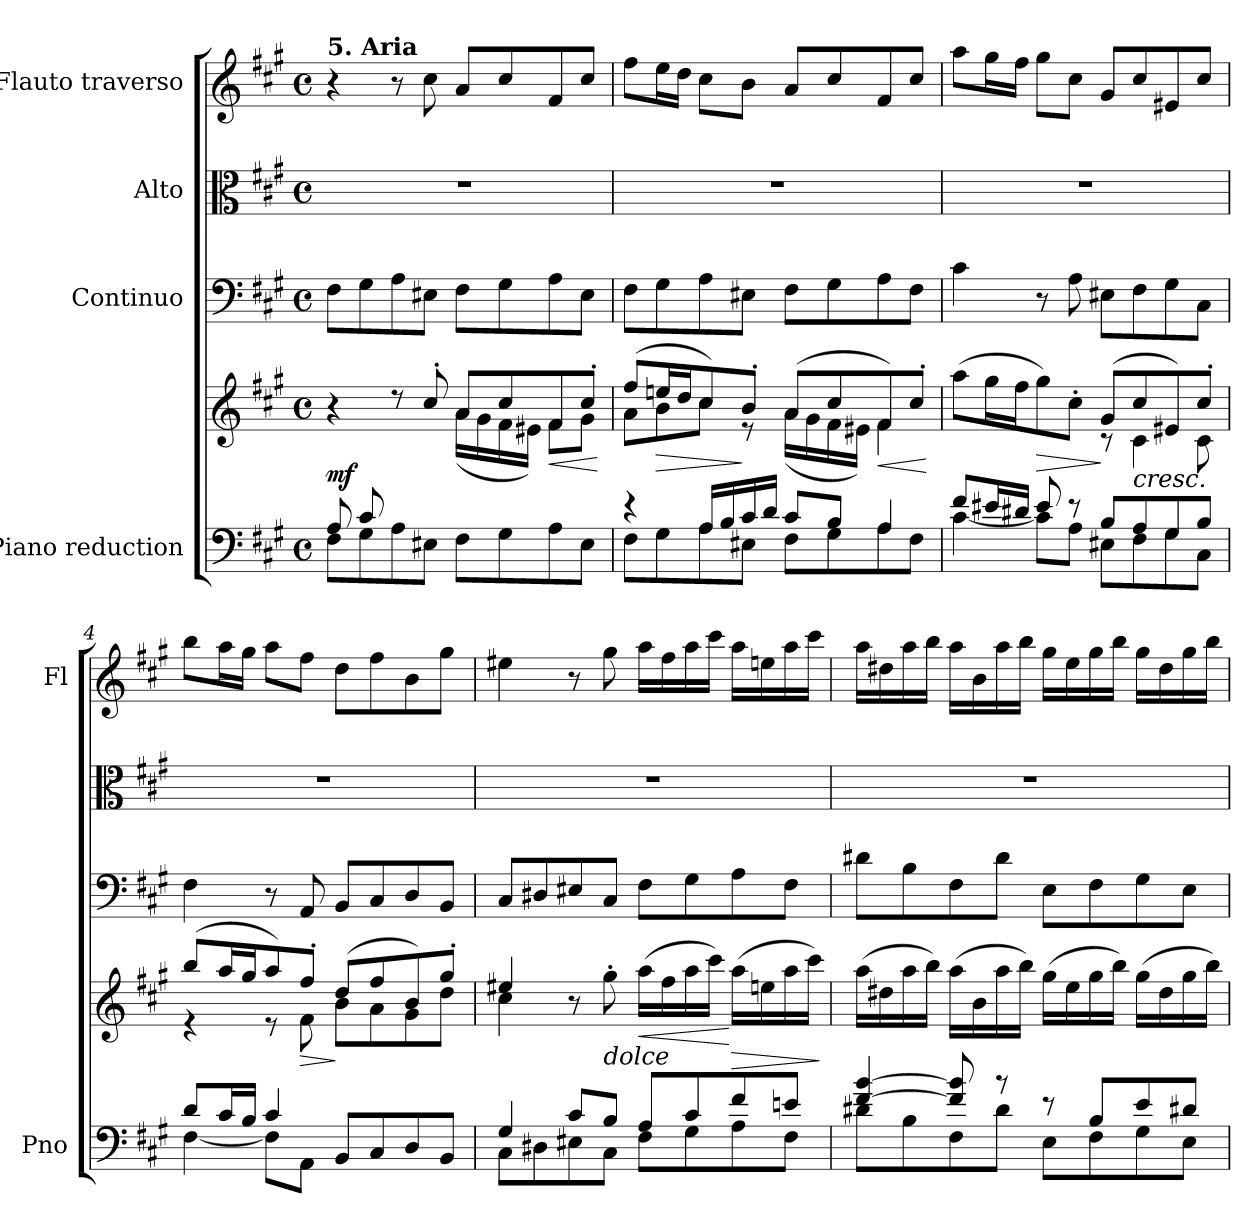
**kern	**kern	**dynam	**kern	**kern	**kern
*part4	*part4	*part4	*part3	*part2	*part1
*staff5	*staff4	*staff4/5	*staff3	*staff2	*staff1
*I"Piano reduction	*	*	*I"Continuo	*I"Alto	*I"Flauto traverso
*I'Pno	*	*	*	*	*I'Fl
*stria5	*stria5	*	*	*	*
*clefF4	*clefG2	*	*clefF4	*clefC3	*clefG2
*k[f#c#g#]	*k[f#c#g#]	*	*k[f#c#g#]	*k[f#c#g#]	*k[f#c#g#]
*M4/4	*M4/4	*	*M4/4	*M4/4	*M4/4
*met(c)	*met(c)	*	*met(c)	*met(c)	*met(c)
=1	=1	=1	=1	=1	=1
*^	*^	*	*	*	*
!	!	!	!	!	!	!	!LO:TX:a:B:t=5. Aria
!	!	!	!	!LO:DY:b	!	!	!
8A/L	8F#\L	4r	4ryy	mf	8F#\L	1r	4r
8c#/	8G#\	.	.	.	8G#\	.	.
2.ryy	8A\	8r	8f#\	.	8A\	.	8r
.	8E#X\J	8cc#'/	8g#\J	.	8E#X\J	.	8cc#\
.	8F#\L	8a/L	(16a\LL	.	8F#\L	.	8a/L
.	.	.	16g#\	.	.	.	.
.	8G#\	8cc#/	16f#\	.	8G#\	.	8cc#/
.	.	.	16e#X\JJ)	.	.	.	.
!	!	!	!	!LO:HP:b	!	!	!
.	8A\	8f#/	8f#\L	<	8A\	.	8f#/
.	8E#\J	8cc#'/J	8g#\J	.	8E#\J	.	8cc#/J
*v	*v	*	*	*	*	*	*
*	*v	*v	*	*	*	*
.	.	[	.	.	.
=2	=2	=2	=2	=2	=2
*^	*^	*	*	*	*
4r	8F#\L	(8ff#/L	8a\L	.	8F#\L	1r	8ff#\L
!	!	!	!	!LO:HP:b	!	!	!
.	8G#\	16een/L	8b\	>	8G#\	.	16ee\L
.	.	16dd/J	.	.	.	.	16dd\JJ
16A/LL	8A\	8cc#/)	8cc#\J	.	8A\	.	8cc#\L
16B/	.	.	.	.	.	.	.
16c#/	8E#X\J	8b'/J	8r	]	8E#X\J	.	8b\J
16d/JJ	.	.	.	.	.	.	.
8c#/L	8F#\L	(8a/L	(16a\LL	.	8F#\L	.	8a/L
.	.	.	16g#\	.	.	.	.
8B/J	8G#\	8cc#/	16f#\	.	8G#\	.	8cc#/
.	.	.	16e#X\JJ)	.	.	.	.
!	!	!	!	!LO:HP:b	!	!	!
4A/	8A\	8f#/)	4f#\	<	8A\	.	8f#/
.	8F#\J	8cc#'/J	.	.	8F#\J	.	8cc#/J
*v	*v	*	*	*	*	*	*
*	*v	*v	*	*	*	*
.	.	[	.	.	.
=3	=3	=3	=3	=3	=3
*^	*^	*	*	*	*
8f#/L	[4c#\	(>8aa\L	2ryy	.	4c#\	1r	8aa\L
16e#X/L	.	16gg#\L	.	.	.	.	16gg#\L
16d#X/JJ	.	16ff#\J	.	.	.	.	16ff#\JJ
!	!	!	!	!LO:HP:b	!	!	!
8e#/	8c#\L]	8gg#\)	.	>	8r	.	8gg#\L
8r	8A\J	8cc#'>\J	.	.	8A\	.	8cc#\J
8B/L	8E#X\L	(8g#/L	8r	]	8E#X\L	.	8g#/L
!	!	!LO:TX:b:i:t=cresc.	!	!	!	!	!
8A/	8F#\	8cc#/	4c#\	.	8F#\	.	8cc#/
8G#/	8G#\	8e#X/)	.	.	8G#\	.	8e#X/
8B/J	8C#\J	8cc#'/J	8c#\	.	8C#\J	.	8cc#/J
=4	=4	=4	=4	=4	=4	=4	=4
8d/L	[4F#\	(8bb/L	4r	.	4F#\	1r	8bb\L
16c#/L	.	16aa/L	.	.	.	.	16aa\L
16B/JJ	.	16gg#/J	.	.	.	.	16gg#\JJ
4c#/	8F#\L]	8aa/)	8r	.	8r	.	8aa\L
!	!	!	!	!LO:HP:b	!	!	!
.	8AA\J	8ff#'/J	8f#\	>	8AA/	.	8ff#\J
8BB/L	2ryy	(8dd/L	8b\L	]	8BB/L	.	8dd\L
8C#/	.	8ff#/	8a\	.	8C#/	.	8ff#\
8D/	.	8b/)	8g#\	.	8D/	.	8b\
8BB/J	.	8gg#'/J	8dd\J	.	8BB/J	.	8gg#\J
!!LO:LB:g=z
=5	=5	=5	=5	=5	=5	=5	=5
4G#/	8C#\L	4ee#X/	4cc#\	.	8C#/L	1r	4ee#X\
.	8D#X\	.	.	.	8D#X/	.	.
8c#/L	8E#X\	8r	8ryy	.	8E#X/	.	8r
!	!	!LO:TX:b:i:t=dolce	!	!	!	!	!
8B/J	8C#\J	8gg#'>\	8ryy	.	8C#/J	.	8gg#\
!	!	!	!	!LO:HP:b	!	!	!
8A/L	8F#\L	(>16aa\LL	2ryy	<	8F#\L	.	16aa\LL
.	.	16ff#\	.	.	.	.	16ff#\
8c#/	8G#\	16aa\	.	.	8G#\	.	16aa\
.	.	16ccc#\JJ)	.	.	.	.	16ccc#\JJ
!	!	!	!	!LO:HP:n=1:b	!	!	!
8f#/	8A\	(>16aa\LL	.	[ >	8A\	.	16aa\LL
.	.	16een\	.	.	.	.	16een\
8en/J	8F#\J	16aa\	.	.	8F#\J	.	16aa\
.	.	16ccc#\JJ)	.	.	.	.	16ccc#\JJ
*v	*v	*	*	*	*	*	*
*	*v	*v	*	*	*	*
.	.	]	.	.	.
=6	=6	=6	=6	=6	=6
*^	*	*	*	*	*
[4f#/ [4b/	8d#X\L	(16aa\LL	.	8d#X\L	1r	16aa\LL
.	.	16dd#X\	.	.	.	16dd#X\
.	8B\	16aa\	.	8B\	.	16aa\
.	.	16bb\JJ)	.	.	.	16bb\JJ
8f#/] 8b/]	8F#\	(16aa\LL	.	8F#\	.	16aa\LL
.	.	16b\	.	.	.	16b\
8r	8d#\J	16aa\	.	8d#\J	.	16aa\
.	.	16bb\JJ)	.	.	.	16bb\JJ
8r	8E\L	(16gg#\LL	.	8E\L	.	16gg#\LL
.	.	16ee\	.	.	.	16ee\
8B/L	8F#\	16gg#\	.	8F#\	.	16gg#\
.	.	16bb\JJ)	.	.	.	16bb\JJ
8e/	8G#\	(16gg#\LL	.	8G#\	.	16gg#\LL
.	.	16dd#\	.	.	.	16dd#\
8d#X/J	8E\J	16gg#\	.	8E\J	.	16gg#\
.	.	16bb\JJ)	.	.	.	16bb\JJ
*v	*v	*	*	*	*	*
=	=	=	=	=	=
*-	*-	*-	*-	*-	*-
